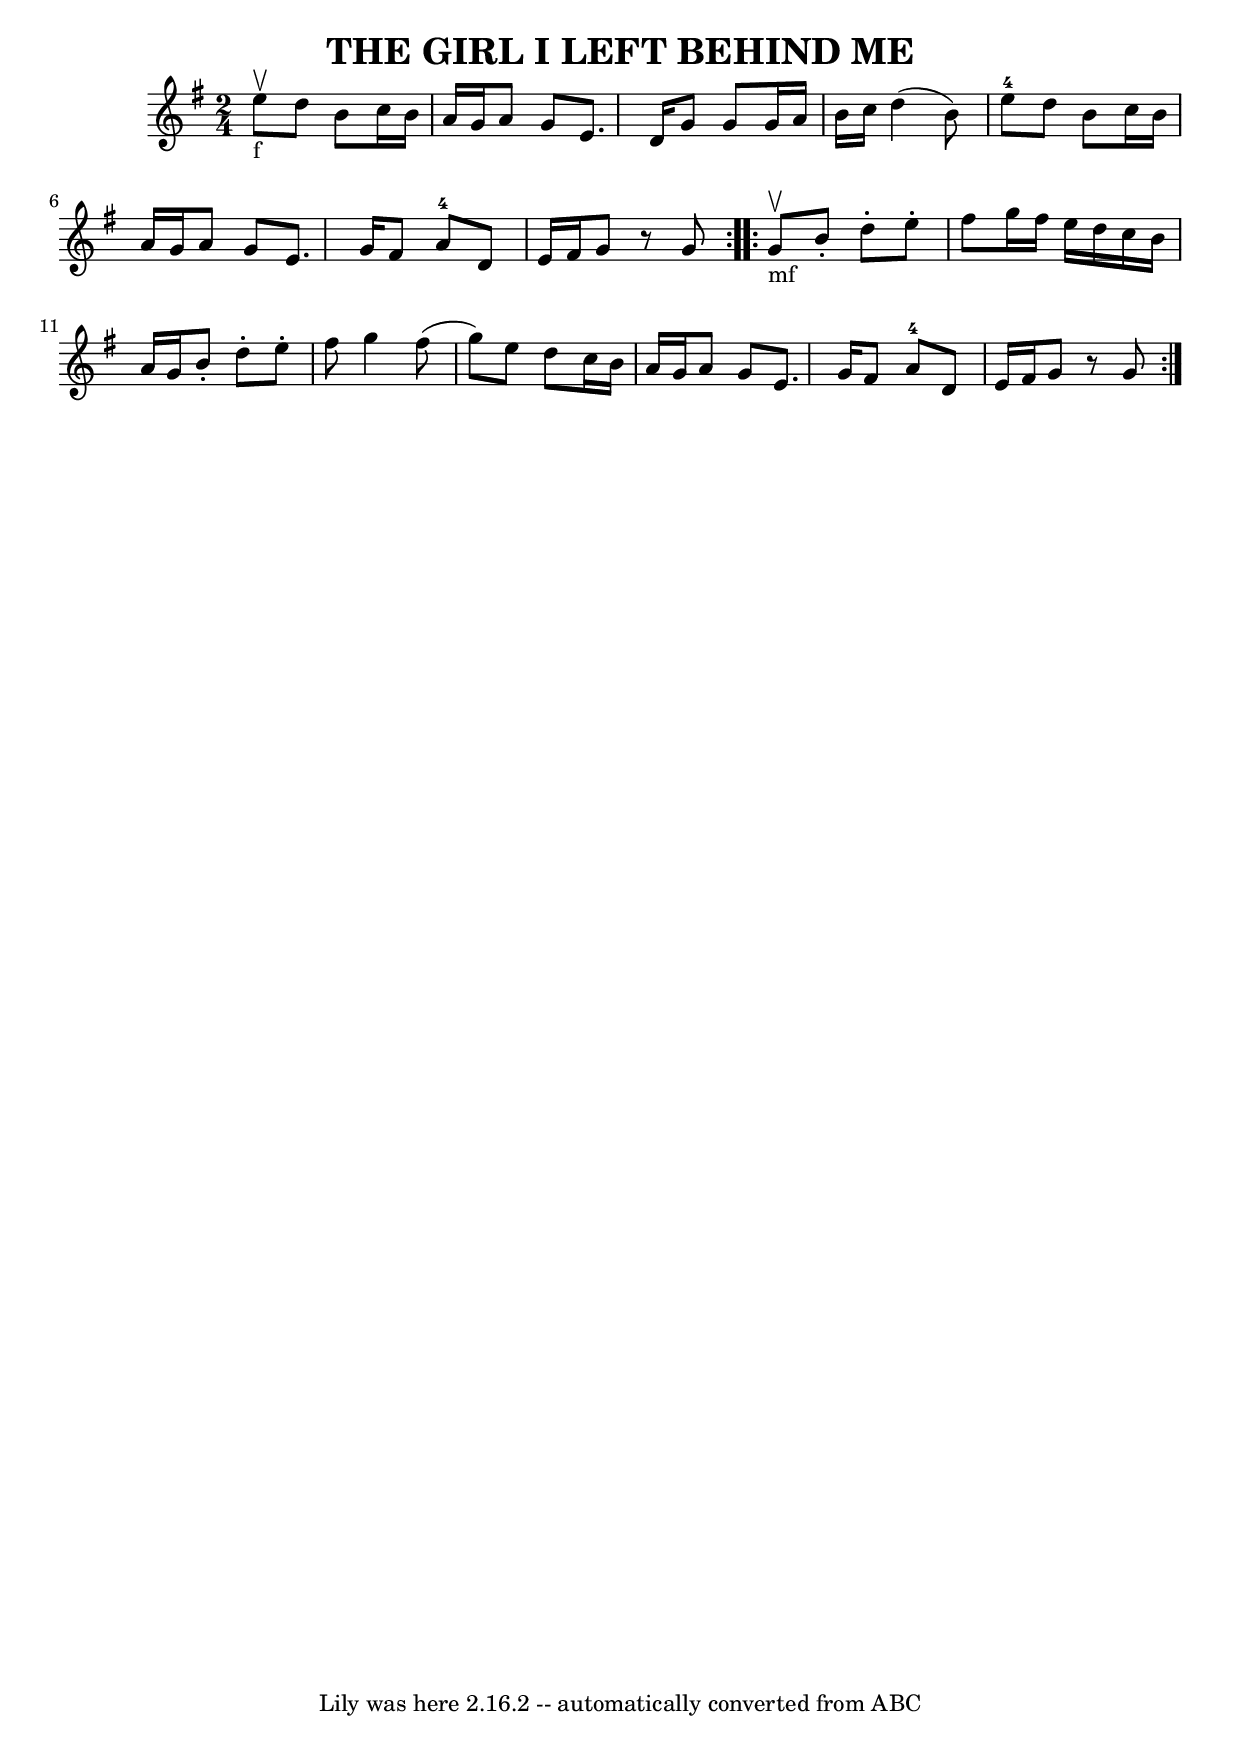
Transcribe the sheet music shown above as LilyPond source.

\version "2.7.40"
\include "Mammoth.ily"
\header {
	%% book = "Ryan's Mammoth Collection of Fiddle Tunes"
	crossRefNumber = "1"
	footnotes = ""
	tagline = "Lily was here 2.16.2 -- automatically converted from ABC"
	title = "THE GIRL I LEFT BEHIND ME"
}
voicedefault =  {
\set Score.defaultBarType = "empty"

\repeat volta 2 {
\time 2/4 \key g \major e''8_"f"^\upbow       |
 d''8 b'8    
c''16 b'16 a'16 g'16    |
 a'8 g'8 e'8. d'16    
|
 g'8 g'8 g'16 a'16 b'16 c''16    |
 d''4 (
b'8) e''8-4       |
 d''8 b'8 c''16 b'16 a'16    
g'16    |
 a'8 g'8 e'8. g'16    |
 fis'8 a'8-4   
d'8 e'16 fis'16    |
 g'8    r8 g'8    }     \repeat volta 2 {  
 g'8_"mf"^\upbow       |
 b'8 -. d''8 -. e''8 -. fis''8    
|
 g''16 fis''16 e''16 d''16 c''16 b'16 a'16 g'16  
  |
 b'8 -. d''8 -. e''8 -. fis''8    |
 g''4 fis''8 (
 g''8)       |
 e''8 d''8 c''16 b'16 a'16 g'16    
|
 a'8 g'8 e'8. g'16    |
 fis'8 a'8-4 d'8    
e'16 fis'16    |
 g'8    r8 g'8    }   
}

\score{
    <<

	\context Staff="default"
	{
	    \voicedefault 
	}

    >>
	\layout {
	}
	\midi {}
}
